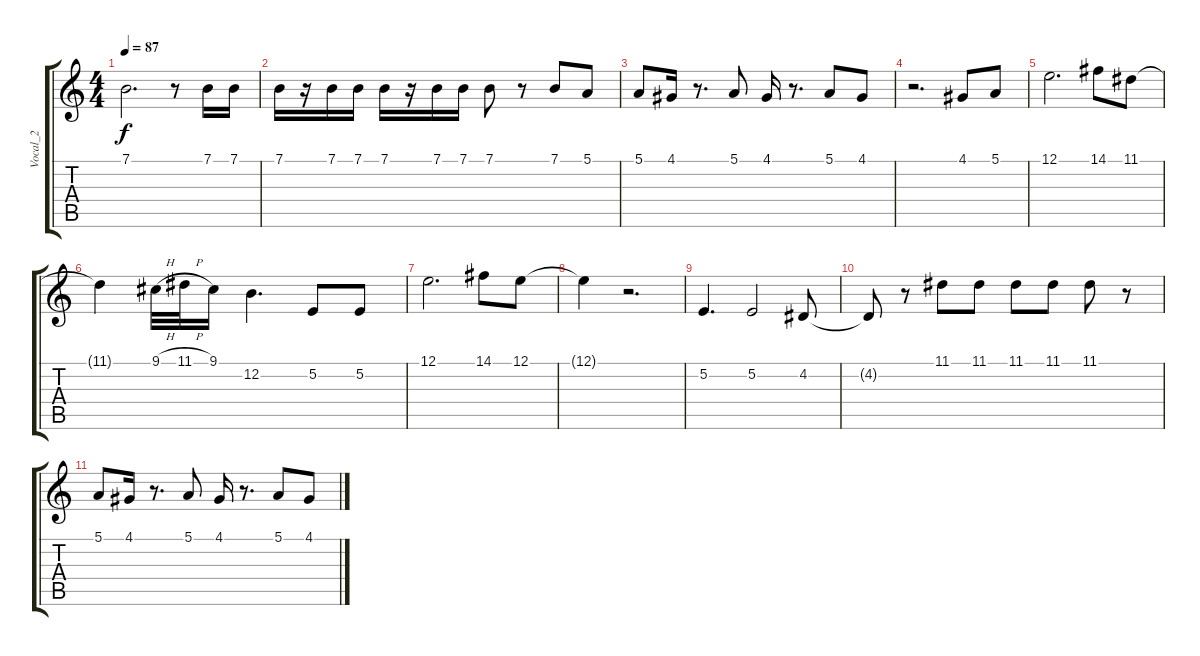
\track ("Vocal_2" "Vocal_2") {instrument flute}
\staff {score tabs}
\tuning (E4 B3 G3 D3 A2 E2) {hide}
\ts (4 4)
\tempo 87
\clef g2
\ks c
7.1.2{d dy f} r.8 7.1.16 7.1.16 |
7.1.16 r.16 7.1.16 7.1.16 7.1.16 r.16 7.1.16 7.1.16 7.1.8 r.8 7.1.8 5.1.8 |
5.1.8 4.1.16 r.8{d} 5.1.8 4.1.16 r.8{d} 5.1.8 4.1.8 |
r.2{d} 4.1.8 5.1.8 |
12.1.2{d} 14.1.8 11.1.8 |
11.1{t}.4 9.1{h}.32 11.1{h}.32 9.1.16 12.2.4{d} 5.2.8 5.2.8 |
12.1.2{d} 14.1.8 12.1.8 |
12.1{t}.4 r.2{d} |
5.2.4{d} 5.2.2 4.2.8 |
4.2{t}.8 r.8 11.1.8 11.1.8 11.1.8 11.1.8 11.1.8 r.8 |
5.1.8 4.1.16 r.8{d} 5.1.8 4.1.16 r.8{d} 5.1.8 4.1.8
